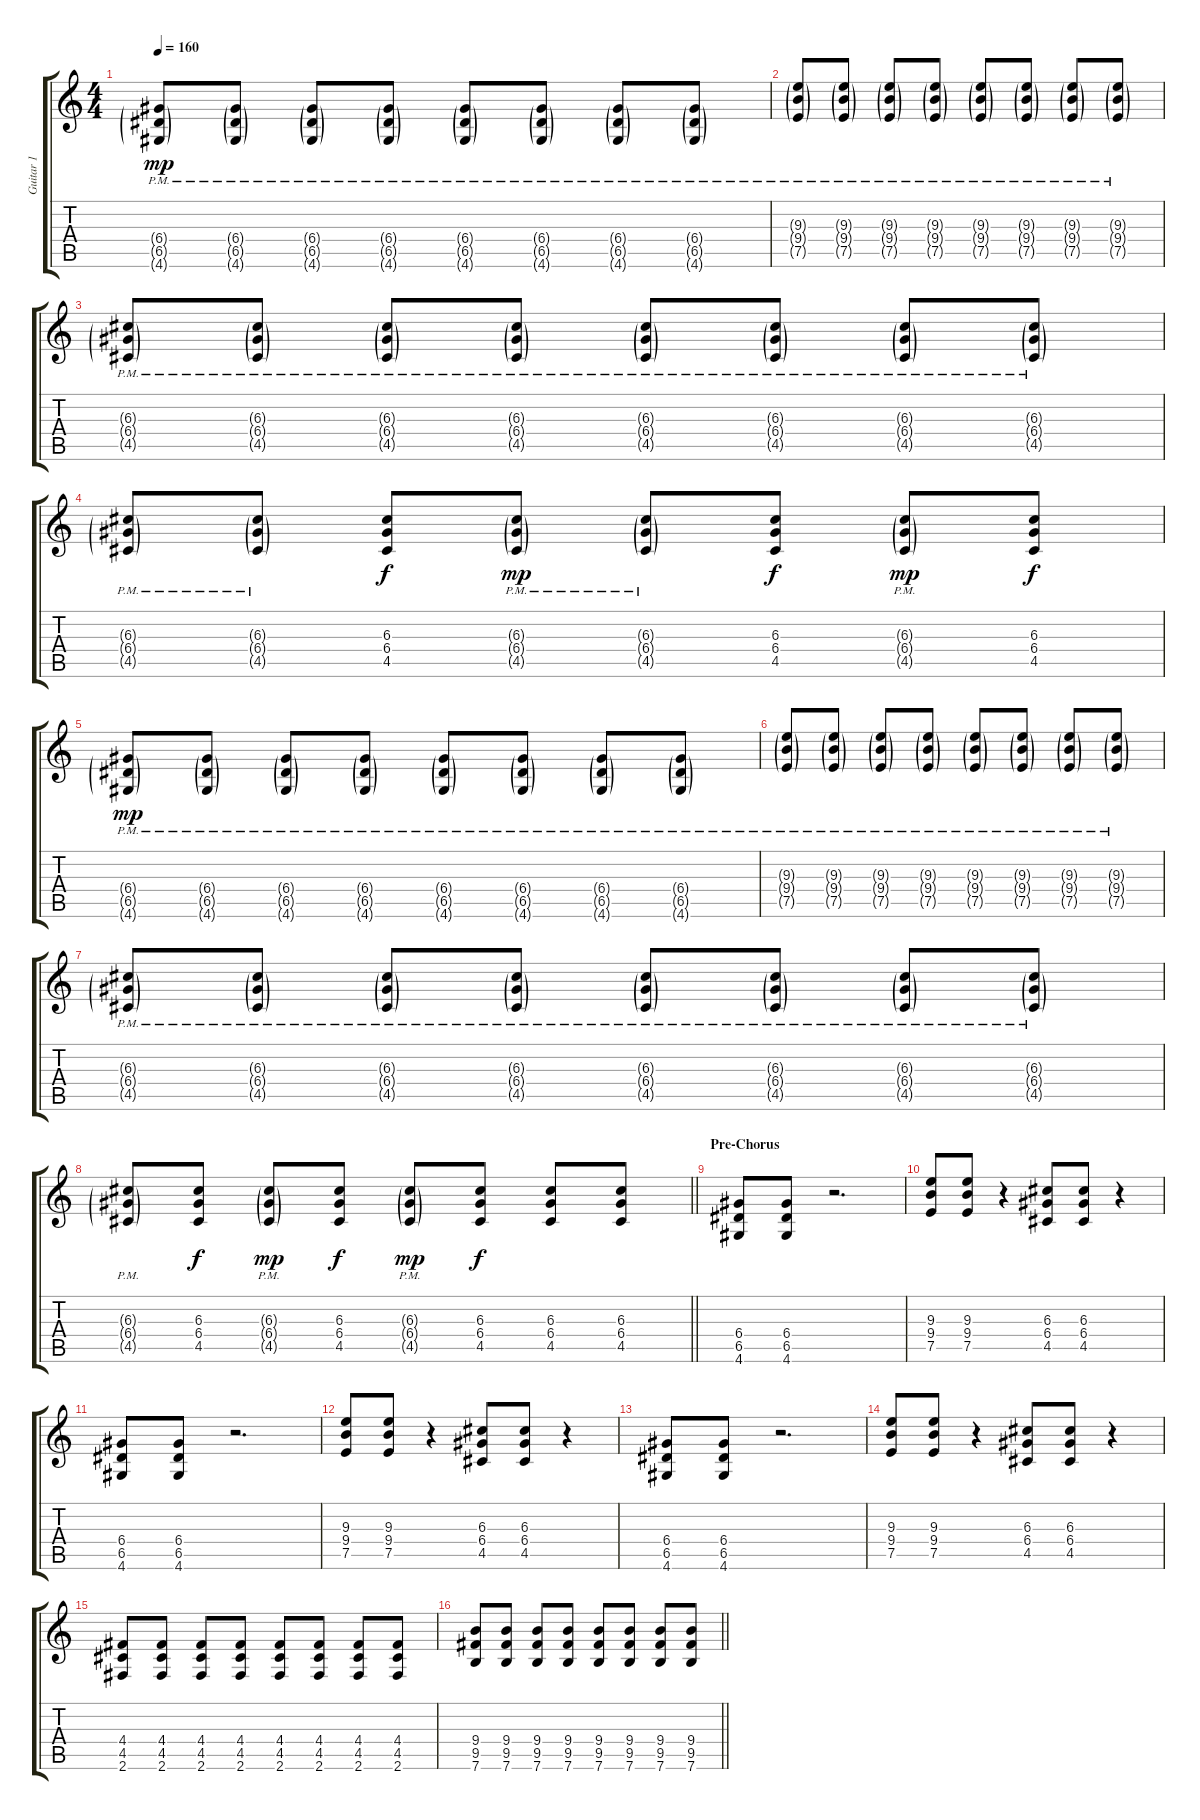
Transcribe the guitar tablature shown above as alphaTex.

\track ("Guitar 1" "Guitar 1") {instrument distortionguitar}
\staff {score tabs}
\tuning (E4 B3 G3 D3 A2 E2) {hide}
\ts (4 4)
\tempo 160
\clef g2
\ks c
(6.4{g pm} 6.5{g pm} 4.6{g pm}).8{dy mp} (6.4{g pm} 6.5{g pm} 4.6{g pm}).8 (6.4{g pm} 6.5{g pm} 4.6{g pm}).8 (6.4{g pm} 6.5{g pm} 4.6{g pm}).8 (6.4{g pm} 6.5{g pm} 4.6{g pm}).8 (6.4{g pm} 6.5{g pm} 4.6{g pm}).8 (6.4{g pm} 6.5{g pm} 4.6{g pm}).8 (6.4{g pm} 6.5{g pm} 4.6{g pm}).8 |
(9.3{g pm} 9.4{g pm} 7.5{g pm}).8 (9.3{g pm} 9.4{g pm} 7.5{g pm}).8 (9.3{g pm} 9.4{g pm} 7.5{g pm}).8 (9.3{g pm} 9.4{g pm} 7.5{g pm}).8 (9.3{g pm} 9.4{g pm} 7.5{g pm}).8 (9.3{g pm} 9.4{g pm} 7.5{g pm}).8 (9.3{g pm} 9.4{g pm} 7.5{g pm}).8 (9.3{g pm} 9.4{g pm} 7.5{g pm}).8 |
(6.3{g pm} 6.4{g pm} 4.5{g pm}).8 (6.3{g pm} 6.4{g pm} 4.5{g pm}).8 (6.3{g pm} 6.4{g pm} 4.5{g pm}).8 (6.3{g pm} 6.4{g pm} 4.5{g pm}).8 (6.3{g pm} 6.4{g pm} 4.5{g pm}).8 (6.3{g pm} 6.4{g pm} 4.5{g pm}).8 (6.3{g pm} 6.4{g pm} 4.5{g pm}).8 (6.3{g pm} 6.4{g pm} 4.5{g pm}).8 |
(6.3{g pm} 6.4{g pm} 4.5{g pm}).8 (6.3{g pm} 6.4{g pm} 4.5{g pm}).8 (6.3 6.4 4.5).8{dy f} (6.3{g pm} 6.4{g pm} 4.5{g pm}).8{dy mp} (6.3{g pm} 6.4{g pm} 4.5{g pm}).8 (6.3 6.4 4.5).8{dy f} (6.3{g pm} 6.4{g pm} 4.5{g pm}).8{dy mp} (6.3 6.4 4.5).8{dy f} |
(6.4{g pm} 6.5{g pm} 4.6{g pm}).8{dy mp} (6.4{g pm} 6.5{g pm} 4.6{g pm}).8 (6.4{g pm} 6.5{g pm} 4.6{g pm}).8 (6.4{g pm} 6.5{g pm} 4.6{g pm}).8 (6.4{g pm} 6.5{g pm} 4.6{g pm}).8 (6.4{g pm} 6.5{g pm} 4.6{g pm}).8 (6.4{g pm} 6.5{g pm} 4.6{g pm}).8 (6.4{g pm} 6.5{g pm} 4.6{g pm}).8 |
(9.3{g pm} 9.4{g pm} 7.5{g pm}).8 (9.3{g pm} 9.4{g pm} 7.5{g pm}).8 (9.3{g pm} 9.4{g pm} 7.5{g pm}).8 (9.3{g pm} 9.4{g pm} 7.5{g pm}).8 (9.3{g pm} 9.4{g pm} 7.5{g pm}).8 (9.3{g pm} 9.4{g pm} 7.5{g pm}).8 (9.3{g pm} 9.4{g pm} 7.5{g pm}).8 (9.3{g pm} 9.4{g pm} 7.5{g pm}).8 |
(6.3{g pm} 6.4{g pm} 4.5{g pm}).8 (6.3{g pm} 6.4{g pm} 4.5{g pm}).8 (6.3{g pm} 6.4{g pm} 4.5{g pm}).8 (6.3{g pm} 6.4{g pm} 4.5{g pm}).8 (6.3{g pm} 6.4{g pm} 4.5{g pm}).8 (6.3{g pm} 6.4{g pm} 4.5{g pm}).8 (6.3{g pm} 6.4{g pm} 4.5{g pm}).8 (6.3{g pm} 6.4{g pm} 4.5{g pm}).8 |
\barLineRight lightlight
(6.3{g pm} 6.4{g pm} 4.5{g pm}).8 (6.3 6.4 4.5).8{dy f} (6.3{g pm} 6.4{g pm} 4.5{g pm}).8{dy mp} (6.3 6.4 4.5).8{dy f} (6.3{g pm} 6.4{g pm} 4.5{g pm}).8{dy mp} (6.3 6.4 4.5).8{dy f} (6.3 6.4 4.5).8 (6.3 6.4 4.5).8 |
\section ("" "Pre-Chorus")
(6.4 6.5 4.6).8 (6.4 6.5 4.6).8 r.2{d} |
(9.3 9.4 7.5).8 (9.3 9.4 7.5).8 r.4 (6.3 6.4 4.5).8 (6.3 6.4 4.5).8 r.4 |
(6.4 6.5 4.6).8 (6.4 6.5 4.6).8 r.2{d} |
(9.3 9.4 7.5).8 (9.3 9.4 7.5).8 r.4 (6.3 6.4 4.5).8 (6.3 6.4 4.5).8 r.4 |
(6.4 6.5 4.6).8 (6.4 6.5 4.6).8 r.2{d} |
(9.3 9.4 7.5).8 (9.3 9.4 7.5).8 r.4 (6.3 6.4 4.5).8 (6.3 6.4 4.5).8 r.4 |
(4.4 4.5 2.6).8 (4.4 4.5 2.6).8 (4.4 4.5 2.6).8 (4.4 4.5 2.6).8 (4.4 4.5 2.6).8 (4.4 4.5 2.6).8 (4.4 4.5 2.6).8 (4.4 4.5 2.6).8 |
\barLineRight lightlight
(9.4 9.5 7.6).8 (9.4 9.5 7.6).8 (9.4 9.5 7.6).8 (9.4 9.5 7.6).8 (9.4 9.5 7.6).8 (9.4 9.5 7.6).8 (9.4 9.5 7.6).8 (9.4 9.5 7.6).8
